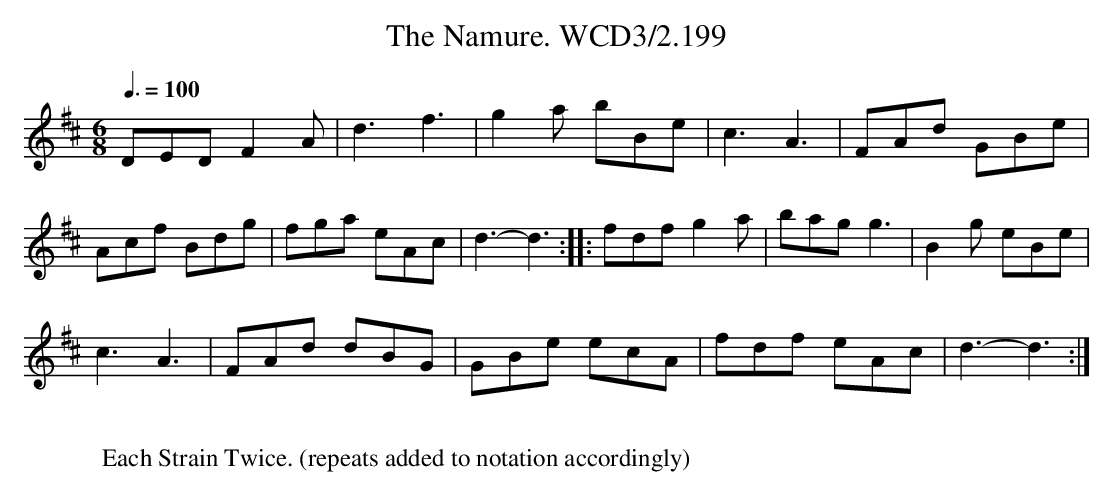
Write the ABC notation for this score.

X:1
T:Namure. WCD3/2.199, The
M:6/8
L:1/8
Q:3/8=100
K:D
DED F2A|d3f3|g2a bBe|c3A3|FAd GBe|
Acf Bdg|fga eAc|d3-d3::fdf g2a|bag g3|B2g eBe|
c3A3|FAd dBG|GBe ecA|fdf eAc|d3-d3:|
W:
W:Each Strain Twice. (repeats added to notation accordingly)
